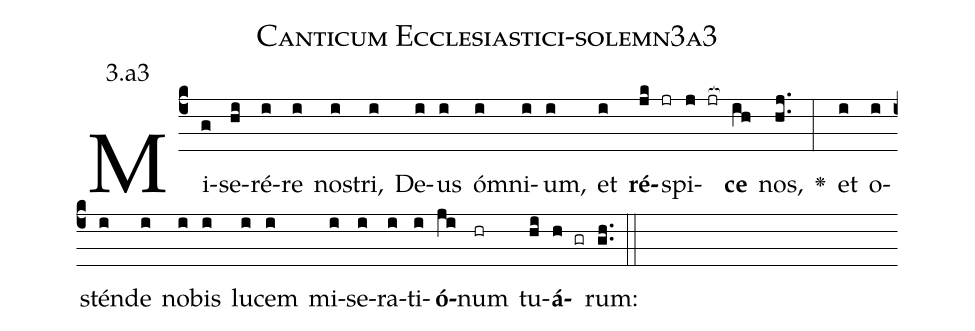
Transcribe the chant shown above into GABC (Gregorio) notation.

name: Canticum Ecclesiastici-solemn3a3;
annotation: 3.a3;
%%
(c4)Mi(g)se(hi)ré(i)re(i) no(i)stri,(i) De(i)us(i) óm(i)ni(i)um,(i) et(i) <b>ré</b>(jk jr)spi(j jr[ocb:1{])<b>ce</b>(ih[ocb:0}]) nos,(hj..) <v>\greheightstar</v>(:) et(i) o(i)stén(i)de(i) no(i)bis(i) lu(i)cem(i) mi(i)se(i)ra(i)ti(i)<b>ó</b>(ji)num(hr) tu(hi)<b>á</b>(h gr)rum:(gh..) (::)


%E(i) u(i) o(ji) u(hi) a(h) e.(gh..) (::)
